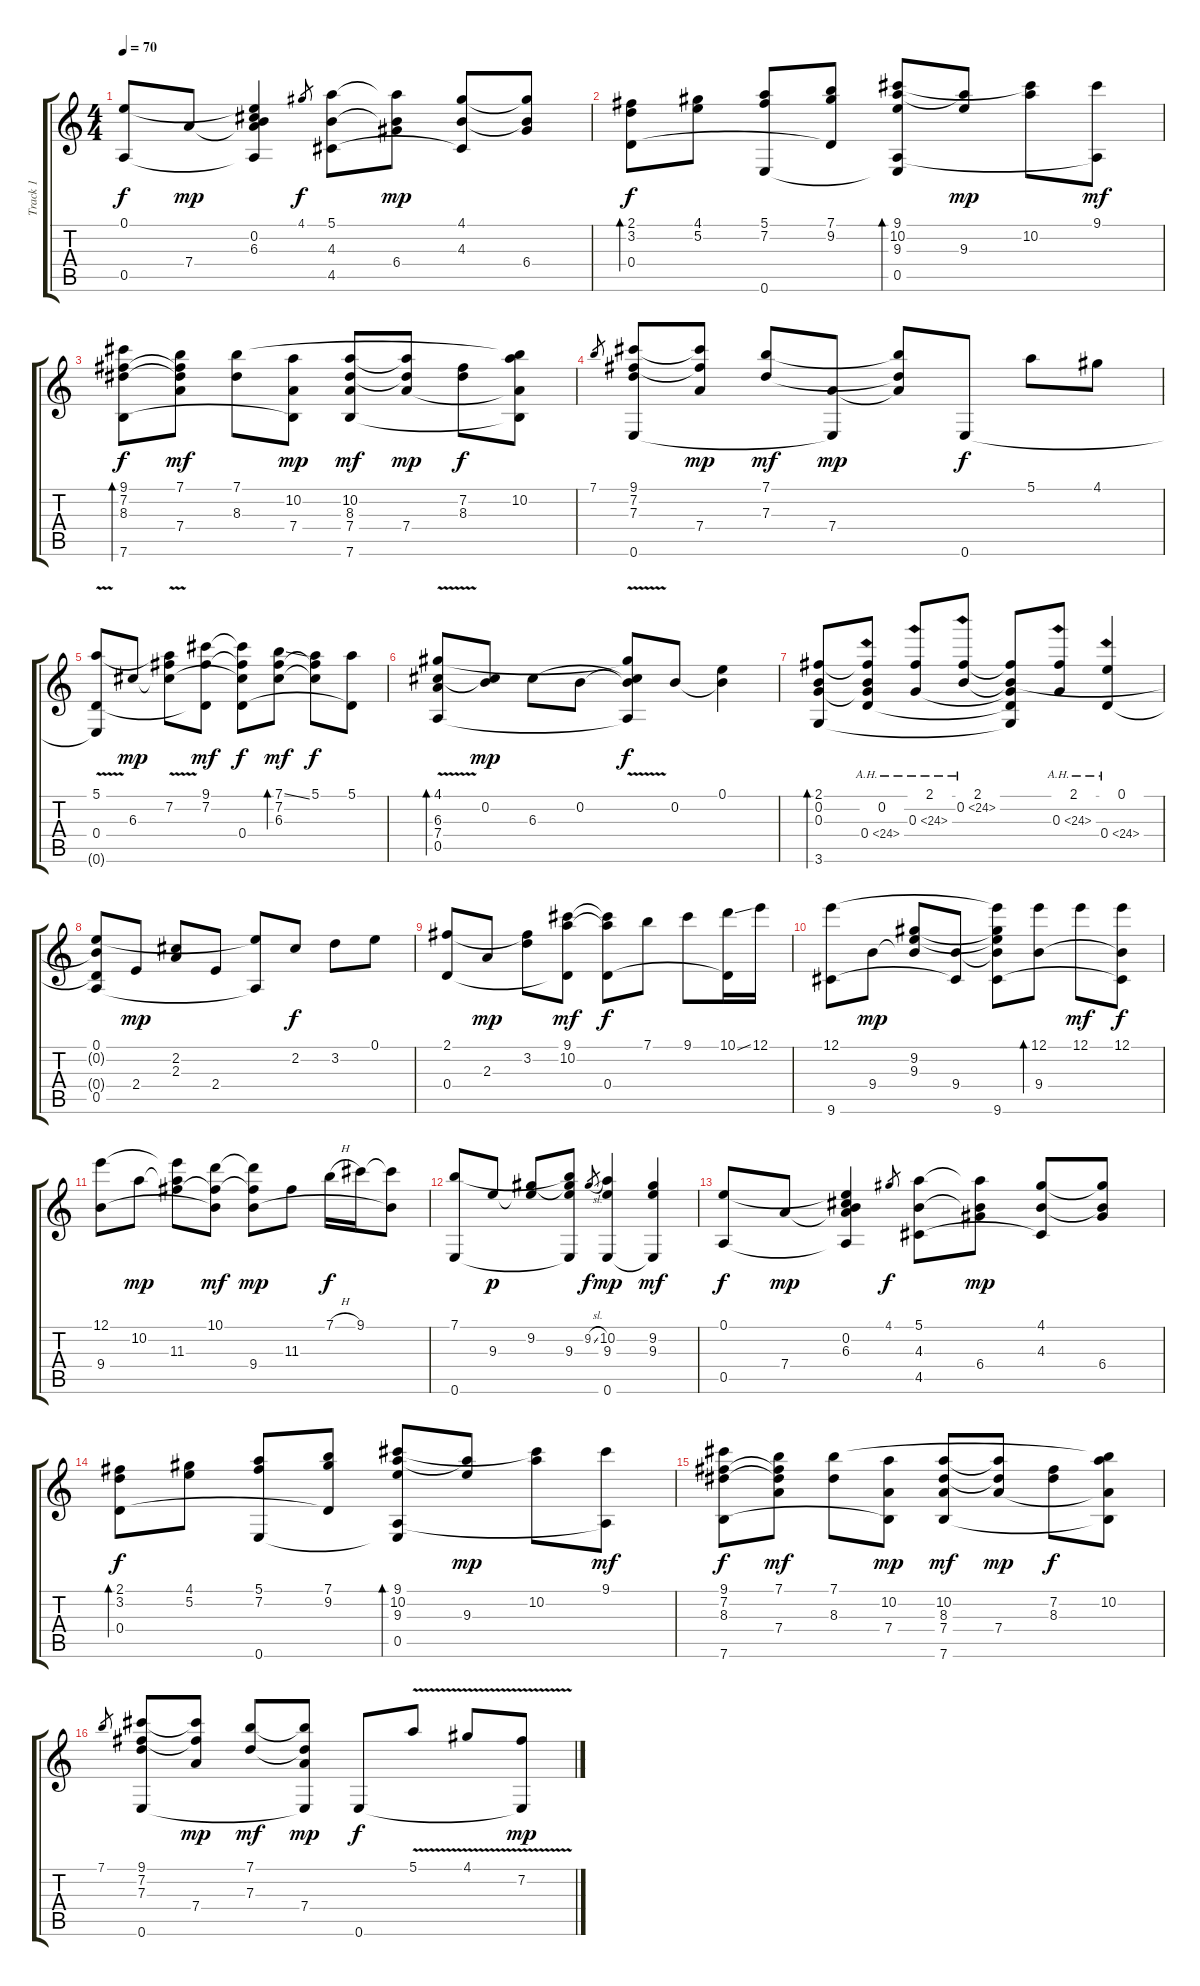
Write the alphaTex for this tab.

\track ("Track 1" "Track 1") {instrument acousticguitarnylon}
\staff {score tabs}
\tuning (E4 B3 G3 D3 A2 E2) {hide}
\ts (4 4)
\tempo 70
\clef g2
\ks c
(0.1 0.5).8{dy f} 7.4.8{dy mp} (0.1{t} 0.2 6.3 7.4{t} 0.5{t}).4 4.1.8{gr dy f} (5.1 4.3 4.5).8 (5.1{t} 4.3{t} 6.4).8{dy mp} (4.1 4.3 4.5{t}).8 (4.1{t} 4.3{t} 6.4).8 |
(2.1 3.2 0.4).8{bd 240 dy f} (4.1 5.2).8 (5.1 7.2 0.6).8 (7.1 9.2 0.4{t}).8 (9.1 10.2 9.3 0.5 0.6{t}).8{bd 240} (10.2{t} 9.3).8{dy mp} (9.1{t} 10.2).8 (9.1 0.5{t}).8{dy mf} |
(9.1 7.2 8.3 7.6).8{bd 120 dy f} (7.1 7.2{t} 8.3{t} 7.4).8{dy mf} (7.1 8.3).8 (10.2 7.4 7.6{t}).8{dy mp} (10.2 8.3 7.4 7.6).8{dy mf} (10.2{t} 8.3{t} 7.4).8{dy mp} (7.2 8.3).8{dy f} (7.1{t} 10.2 7.4{t} 7.6{t}).8 |
7.1.8{gr} (9.1 7.2 7.3 0.6).8 (9.1{t} 7.2{t} 7.4).8{dy mp} (7.1 7.3).8{dy mf} (7.4 0.6{t}).8{dy mp} (7.1{t} 7.3{t} 7.4{t}).8 0.6.8{dy f} 5.1.8 4.1.8 |
(5.1{v} 0.4 0.6{t}).8 6.3.8{dy mp} (5.1{t} 7.2 6.3{t}).8 (9.1 7.2 0.4{t}).8{dy mf} (9.1{t} 7.2{t} 6.3{t} 0.4).8{dy f} (7.1{ss} 7.2 6.3).8{bd 120 dy mf} (5.1 7.2{t} 6.3{t}).8{dy f} (5.1 0.4{t}).8 |
(4.1{v} 6.3 7.4 0.5).8{bd 120} (0.2 6.3{t}).8{dy mp} 6.3.8 0.2.8 (4.1{t} 0.2{t} 6.3{t} 0.5{t}).8{dy f} 0.2.8 (0.1 0.2{t}).4 |
(2.1 0.2 0.3 3.6).8{bd 240} (2.1{t} 0.2 0.3{t} 0.4{ah 24}).8 (2.1 0.3{ah 24}).8 (2.1 0.2{ah 24}).8 (2.1{t} 0.2{t} 0.3{t} 0.4{t} 3.6{t}).8 (2.1 0.3{ah 24}).8 (0.1 0.4{ah 24}).4 |
(0.1 0.2{t} 0.4{t} 0.5).8 2.4.8{dy mp} (2.2 2.3).8 2.4.8 (0.1{t} 0.5{t}).8 2.2.8{dy f} 3.2.8 0.1.8 |
(2.1 0.4).8 2.3.8{dy mp} (2.1{t} 3.2).8 (9.1 10.2 0.4{t}).8{dy mf} (9.1{t} 10.2{t} 0.4).8{dy f} 7.1.8 9.1.8 (10.1{ss} 0.4{t}).16 12.1.16 |
(12.1 9.6).8 9.4.8{dy mp} (9.2 9.3 9.4{t}).8 (9.4 9.6{t}).8 (12.1{t} 9.2{t} 9.3{t} 9.4{t} 9.6).8 (12.1 9.4).8{bd 120} 12.1.8{dy mf} (12.1 9.4{t} 9.6{t}).8{dy f} |
(12.1 9.4).8 10.2.8{dy mp} (12.1{t} 10.2{t} 11.3).8 (10.1 11.3{t} 9.4{t}).8{dy mf} (10.1{t} 11.3{t} 9.4).8{dy mp} 11.3.8 7.1{h}.16{dy f} 9.1.16 (9.1{t} 9.4{t}).8 |
(7.1 0.6).8 9.3.8{dy p} (9.2 9.3{t}).8 (7.1{t} 9.2{t} 9.3 0.6{t}).8 9.2{sl}.8{gr dy f} (10.2 9.3 0.6).4{dy mp} (9.2 9.3 0.6{t}).4{dy mf} |
(0.1 0.5).8{dy f} 7.4.8{dy mp} (0.1{t} 0.2 6.3 7.4{t} 0.5{t}).4 4.1.8{gr dy f} (5.1 4.3 4.5).8 (5.1{t} 4.3{t} 6.4).8{dy mp} (4.1 4.3 4.5{t}).8 (4.1{t} 4.3{t} 6.4).8 |
(2.1 3.2 0.4).8{bd 240 dy f} (4.1 5.2).8 (5.1 7.2 0.6).8 (7.1 9.2 0.4{t}).8 (9.1 10.2 9.3 0.5 0.6{t}).8{bd 240} (10.2{t} 9.3).8{dy mp} (9.1{t} 10.2).8 (9.1 0.5{t}).8{dy mf} |
(9.1 7.2 8.3 7.6).8{dy f} (7.1 7.2{t} 8.3{t} 7.4).8{dy mf} (7.1 8.3).8 (10.2 7.4 7.6{t}).8{dy mp} (10.2 8.3 7.4 7.6).8{dy mf} (10.2{t} 8.3{t} 7.4).8{dy mp} (7.2 8.3).8{dy f} (7.1{t} 10.2 7.4{t} 7.6{t}).8 |
7.1.8{gr} (9.1 7.2 7.3 0.6).8 (9.1{t} 7.2{t} 7.4).8{dy mp} (7.1 7.3).8{dy mf} (7.1{t} 7.3{t} 7.4 0.6{t}).8{dy mp} 0.6.8{dy f} 5.1{v}.8 4.1{v}.8 (7.2{v} 0.6{t}).8{dy mp}
